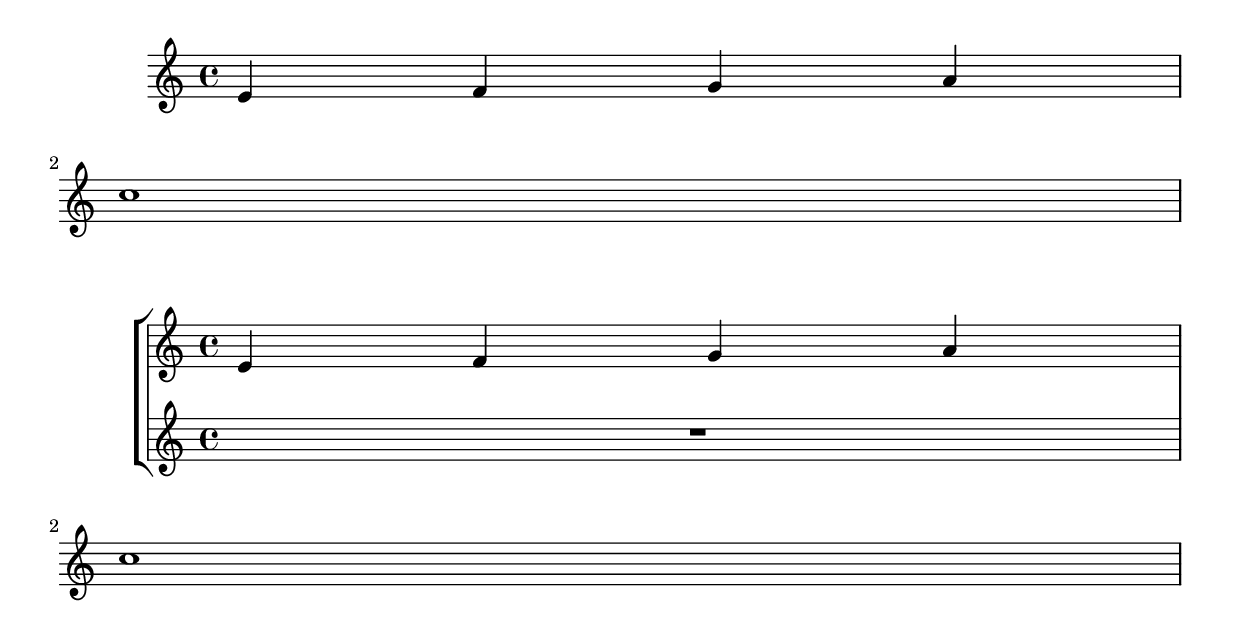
%% Do not edit this file; it is automatically
%% generated from LSR http://lsr.dsi.unimi.it
%% This file is in the public domain.
\version "2.13.39"

\header {
  lsrtags = "staff-notation, tweaks-and-overrides, breaks"

%% Translation of GIT committish: 5160eccb26cee0bfd802d844233e4a8d795a1e94
  texidoces = "
El primer pentagrama vacío también se puede suprimir de la
partitura estableciendo la propiedad @code{remove-first} de
@code{VerticalAxisGroup}.  Esto se puede hacer globalmente dentro
del bloque @code{\\layout}, o localmente dentro del pentagrama
concreto que se quiere suprimir.  En este último caso, tenemos que
especificar el contexto (@code{Staff} se aplica sólo al pentagrama
actual) delante de la propiedad.

El pentagrama inferior del segundo grupo no se elimina, porque el
ajuste sólo se aplica al pentagrama concreto dentro del que se
escribe.

"
  doctitlees = "Quitar la primera línea vacía"


%% Translation of GIT committish: 0a868be38a775ecb1ef935b079000cebbc64de40
  texidocde = "
Ein leeres Notensystem kann auch aus der ersten Zeile einer Partitur
entfernt werden, indem die Eigenschaft @code{remove-first} der
@code{VerticalAxisGroup}-Eigenschaft eingesetzt wird.  Das kann
man global in einer @code{\\layout}-Umgebung oder lokal in dem
bestimmten Notensystem machen, das entfernt werden soll.  In letzterem
Fall muss man den Kontext angeben.

Das untere Notensystem der zweiten Systemgruppe wird nicht entfernt,
weil in die Einstellungen in dem Schnipsel nur für das eine Notensystem
gültig sind.

"
  doctitlede = "Die erste leere Notenzeile auch entfernen"

%% Translation of GIT committish: 4ab2514496ac3d88a9f3121a76f890c97cedcf4e
  texidocfr = "
Par défaut, le premier système comportera absolument toutes les portées.
Si vous voulez masquer les portées vides y compris pour le premier
système, vous devrez activer la propriété @code{remove-first} du
@code{VerticalAxisGroup}.  Mentionnée dans un bloc @code{\\layout},
cette commande agira de manière globale.  Pour qu'elle ne soit effective
que pour une portée individuelle, vous devrez également spécifier le
contexte (@code{Staff} pour qu'il ne concerne que la portée en cours) en
préfixe de la propriété.

La première ligne inférieure du deuxième @code{StaffGroup} est bien
présente, pour la simple raison que le réglage en question ne s'applique
qu'à la portée dans laquelle il a été inscrit.

"
  doctitlefr = "Masquage de la première ligne si elle est vide"


  texidoc = "
The first empty staff can also be removed from the score by setting the
@code{VerticalAxisGroup} property @code{remove-first}. This can be done
globally inside the @code{\\layout} block, or locally inside the
specific staff that should be removed.  In the latter case, you have to
specify the context (@code{Staff} applies only to the current staff) in
front of the property.

The lower staff of the second staff group is not removed, because the
setting applies only to the specific staff inside of which it is
written.

"
  doctitle = "Removing the first empty line"
} % begin verbatim

\layout {
  \context {
    \Staff \RemoveEmptyStaves
    % To use the setting globally, uncomment the following line:
    % \override VerticalAxisGroup #'remove-first = ##t
  }
}
\new StaffGroup <<
  \new Staff \relative c' {
    e4 f g a \break
    c1
  }
  \new Staff {
    % To use the setting globally, comment this line,
    % uncomment the line in the \layout block above
    \override Staff.VerticalAxisGroup #'remove-first = ##t
    R1 \break
    R
  }
>>
\new StaffGroup <<
  \new Staff \relative c' {
    e4 f g a \break
    c1
  }
  \new Staff {
    R1 \break
    R
  }
>>

